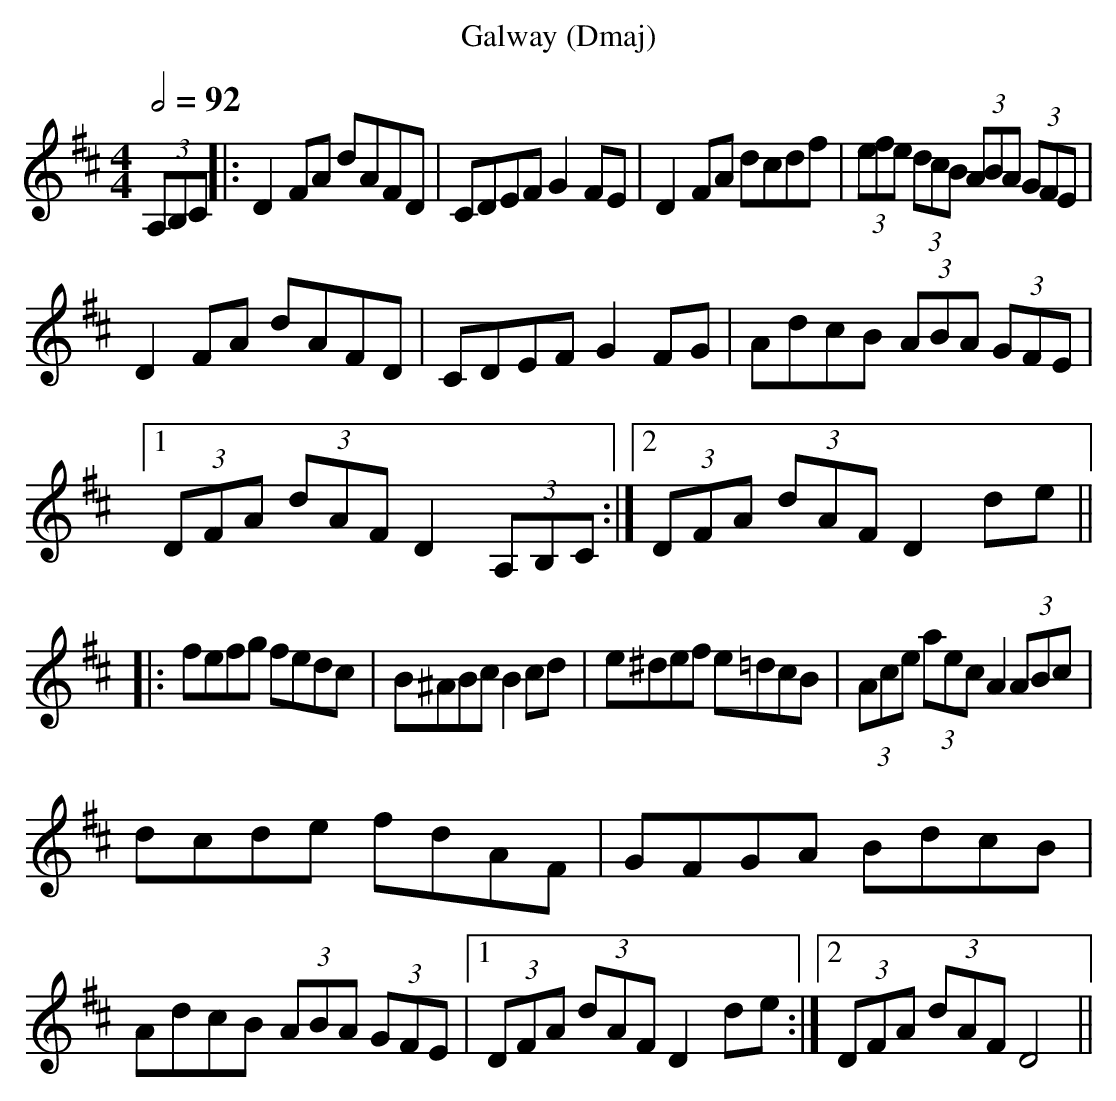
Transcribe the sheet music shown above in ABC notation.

X:1
T:Galway (Dmaj)
Q:1/2=92
M:4/4
L:1/8
K:Dmaj
(3A,B,C|:D2FA dAFD|CDEF G2FE|D2FA dcdf|(3efe (3dcB (3ABA (3GFE|
D2FA dAFD|CDEF G2FG|AdcB (3ABA (3GFE|1(3DFA (3dAF D2 (3A,B,C:|2(3DFA (3dAF D2de||
|:fefg fedc|B^ABc B2cd|e^def e=dcB|(3Ace (3aec A2 (3ABc|
dcde fdAF|GFGA BdcB|AdcB (3ABA (3GFE|1(3DFA (3dAF D2de:|2(3DFA (3dAF D4||
